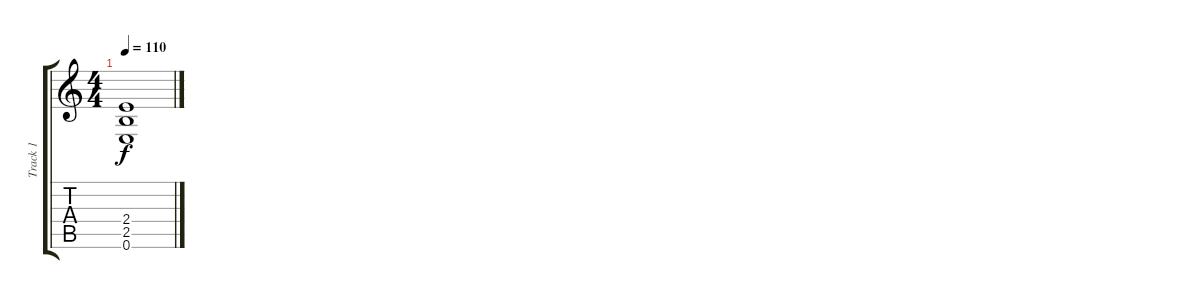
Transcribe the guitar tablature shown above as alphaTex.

\track ("Track 1" "Track 1") {instrument electricguitarclean}
\staff {score tabs}
\tuning (E4 B3 G3 D3 A2 E2) {hide}
\ts (4 4)
\tempo 110
\clef g2
\ks c
(2.4 2.5 0.6).1{dy f}
